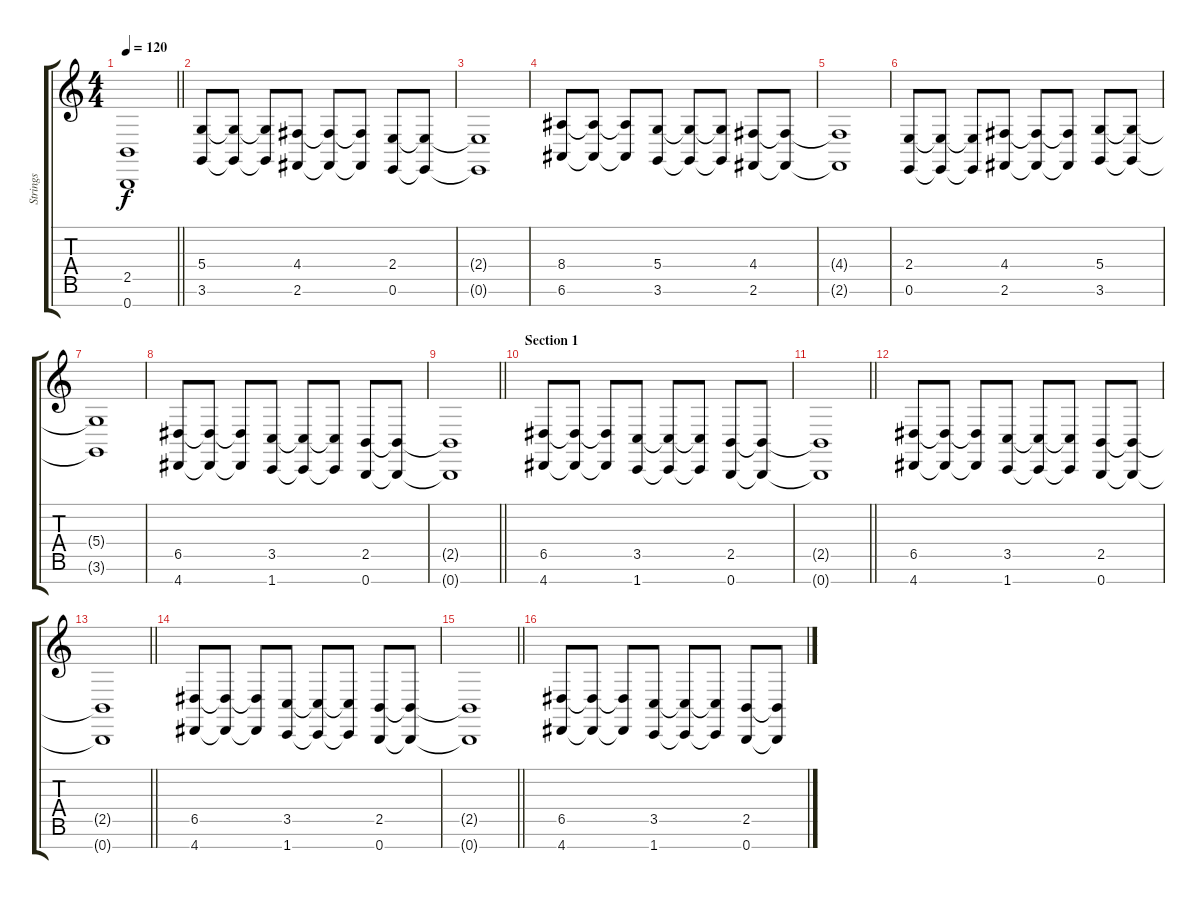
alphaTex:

\track ("Strings" "Strings") {instrument tremolostrings}
\staff {score tabs}
\tuning (E4 B3 G3 D3 A2 E2 B1) {hide}
\ts (4 4)
\tempo 120
\clef g2
\barLineRight lightlight
\ks c
(2.5{t} 0.7{t}).1{dy f} |
(5.4 3.6).8 (5.4{t} 3.6{t}).8 (5.4{t} 3.6{t}).8 (4.4 2.6).8 (4.4{t} 2.6{t}).8 (4.4{t} 2.6{t}).8 (2.4 0.6).8 (2.4{t} 0.6{t}).8 |
(2.4{t} 0.6{t}).1 |
(8.4 6.6).8 (8.4{t} 6.6{t}).8 (8.4{t} 6.6{t}).8 (5.4 3.6).8 (5.4{t} 3.6{t}).8 (5.4{t} 3.6{t}).8 (4.4 2.6).8 (4.4{t} 2.6{t}).8 |
(4.4{t} 2.6{t}).1 |
(2.4 0.6).8 (2.4{t} 0.6{t}).8 (2.4{t} 0.6{t}).8 (4.4 2.6).8 (4.4{t} 2.6{t}).8 (4.4{t} 2.6{t}).8 (5.4 3.6).8 (5.4{t} 3.6{t}).8 |
(5.4{t} 3.6{t}).1 |
(6.5 4.7).8 (6.5{t} 4.7{t}).8 (6.5{t} 4.7{t}).8 (3.5 1.7).8 (3.5{t} 1.7{t}).8 (3.5{t} 1.7{t}).8 (2.5 0.7).8 (2.5{t} 0.7{t}).8 |
\barLineRight lightlight
(2.5{t} 0.7{t}).1 |
\section ("" "Section 1")
(6.5 4.7).8 (6.5{t} 4.7{t}).8 (6.5{t} 4.7{t}).8 (3.5 1.7).8 (3.5{t} 1.7{t}).8 (3.5{t} 1.7{t}).8 (2.5 0.7).8 (2.5{t} 0.7{t}).8 |
\barLineRight lightlight
(2.5{t} 0.7{t}).1 |
(6.5 4.7).8 (6.5{t} 4.7{t}).8 (6.5{t} 4.7{t}).8 (3.5 1.7).8 (3.5{t} 1.7{t}).8 (3.5{t} 1.7{t}).8 (2.5 0.7).8 (2.5{t} 0.7{t}).8 |
\barLineRight lightlight
(2.5{t} 0.7{t}).1 |
(6.5 4.7).8 (6.5{t} 4.7{t}).8 (6.5{t} 4.7{t}).8 (3.5 1.7).8 (3.5{t} 1.7{t}).8 (3.5{t} 1.7{t}).8 (2.5 0.7).8 (2.5{t} 0.7{t}).8 |
\barLineRight lightlight
(2.5{t} 0.7{t}).1 |
(6.5 4.7).8 (6.5{t} 4.7{t}).8 (6.5{t} 4.7{t}).8 (3.5 1.7).8 (3.5{t} 1.7{t}).8 (3.5{t} 1.7{t}).8 (2.5 0.7).8 (2.5{t} 0.7{t}).8
